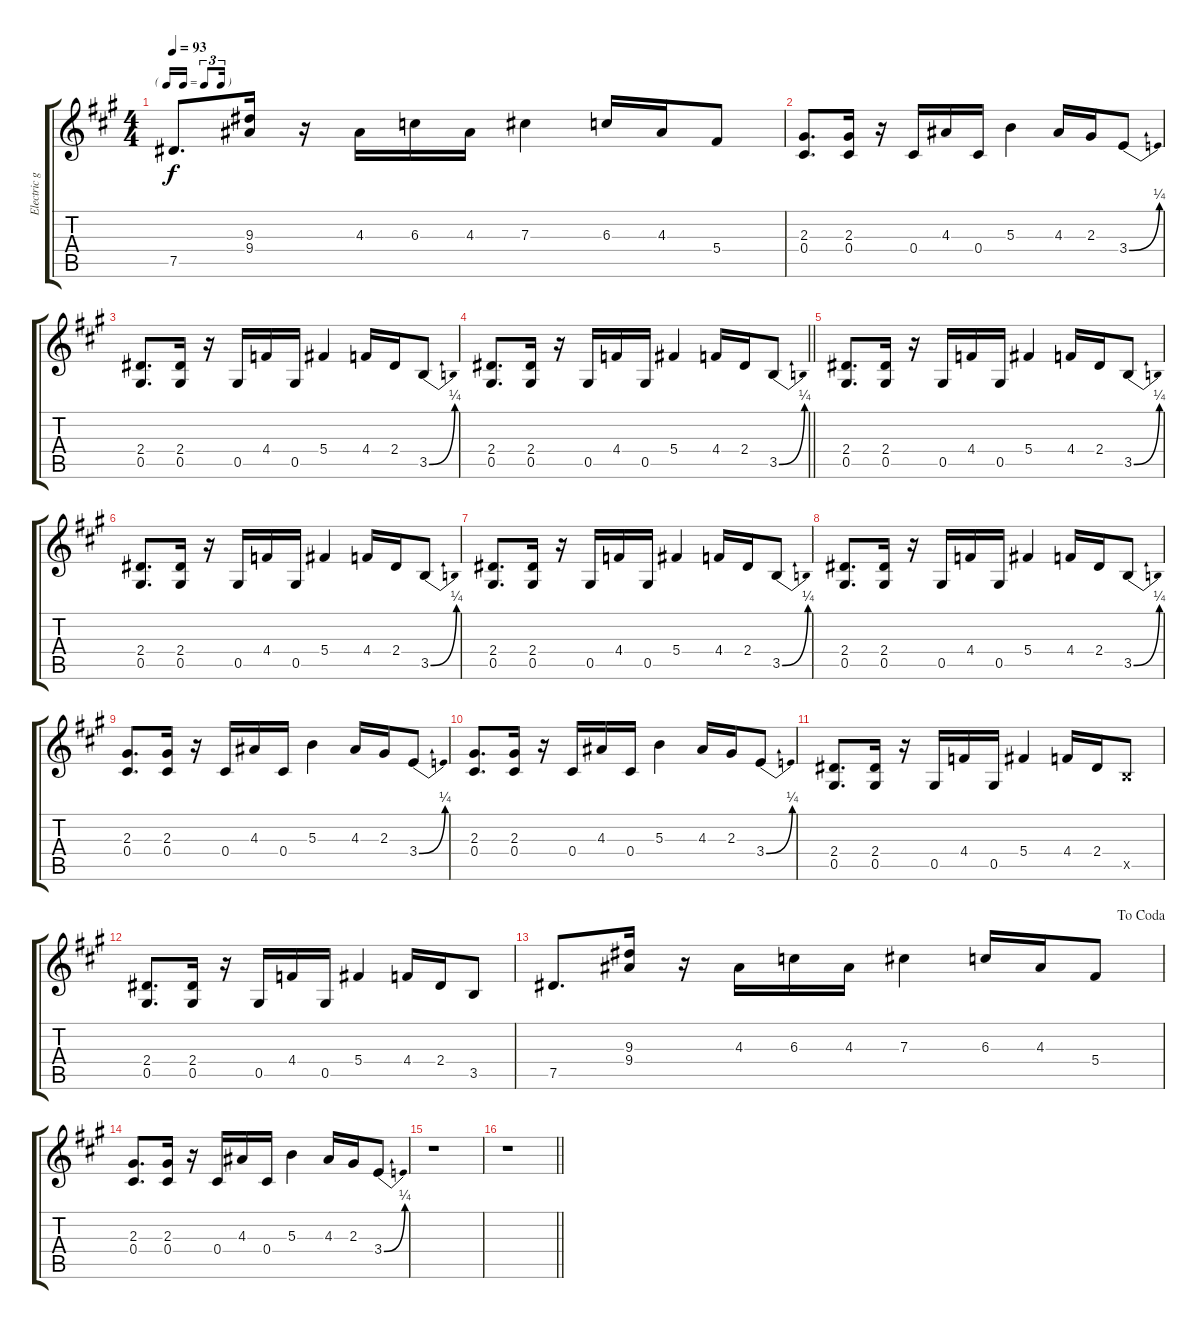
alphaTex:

\track ("Electric gtr.(Clean Tone)" "Electric g") {instrument electricguitarclean}
\staff {score tabs}
\tuning (Eb4 Bb3 Gb3 Db3 Ab2 Eb2) {hide}
\ts (4 4)
\tf triplet16th
\tempo 93
\clef g2
\ks a
7.5.8{d dy f} (9.3 9.4).16 r.16 4.3.16 6.3.16 4.3.16 7.3.4 6.3.16 4.3.16 5.4.8 |
(2.3 0.4).8{d} (2.3 0.4).16 r.16 0.4.16 4.3.16 0.4.16 5.3.4 4.3.16 2.3.16 3.4{be (bend 0 0 60 1)}.8 |
(2.4 0.5).8{d} (2.4 0.5).16 r.16 0.5.16 4.4.16 0.5.16 5.4.4 4.4.16 2.4.16 3.5{be (bend 0 0 60 1)}.8 |
\barLineRight lightlight
(2.4 0.5).8{d} (2.4 0.5).16 r.16 0.5.16 4.4.16 0.5.16 5.4.4 4.4.16 2.4.16 3.5{be (bend 0 0 60 1)}.8 |
(2.4 0.5).8{d} (2.4 0.5).16 r.16 0.5.16 4.4.16 0.5.16 5.4.4 4.4.16 2.4.16 3.5{be (bend 0 0 60 1)}.8 |
(2.4 0.5).8{d} (2.4 0.5).16 r.16 0.5.16 4.4.16 0.5.16 5.4.4 4.4.16 2.4.16 3.5{be (bend 0 0 60 1)}.8 |
(2.4 0.5).8{d} (2.4 0.5).16 r.16 0.5.16 4.4.16 0.5.16 5.4.4 4.4.16 2.4.16 3.5{be (bend 0 0 60 1)}.8 |
(2.4 0.5).8{d} (2.4 0.5).16 r.16 0.5.16 4.4.16 0.5.16 5.4.4 4.4.16 2.4.16 3.5{be (bend 0 0 60 1)}.8 |
(2.3 0.4).8{d} (2.3 0.4).16 r.16 0.4.16 4.3.16 0.4.16 5.3.4 4.3.16 2.3.16 3.4{be (bend 0 0 60 1)}.8 |
(2.3 0.4).8{d} (2.3 0.4).16 r.16 0.4.16 4.3.16 0.4.16 5.3.4 4.3.16 2.3.16 3.4{be (bend 0 0 60 1)}.8 |
(2.4 0.5).8{d} (2.4 0.5).16 r.16 0.5.16 4.4.16 0.5.16 5.4.4 4.4.16 2.4.16 3.5{x}.8 |
(2.4 0.5).8{d} (2.4 0.5).16 r.16 0.5.16 4.4.16 0.5.16 5.4.4 4.4.16 2.4.16 3.5.8 |
\jump dacoda
7.5.8{d} (9.3 9.4).16 r.16 4.3.16 6.3.16 4.3.16 7.3.4 6.3.16 4.3.16 5.4.8 |
(2.3 0.4).8{d} (2.3 0.4).16 r.16 0.4.16 4.3.16 0.4.16 5.3.4 4.3.16 2.3.16 3.4{be (bend 0 0 60 1)}.8 |
r.1 |
\barLineRight lightlight
r.1
